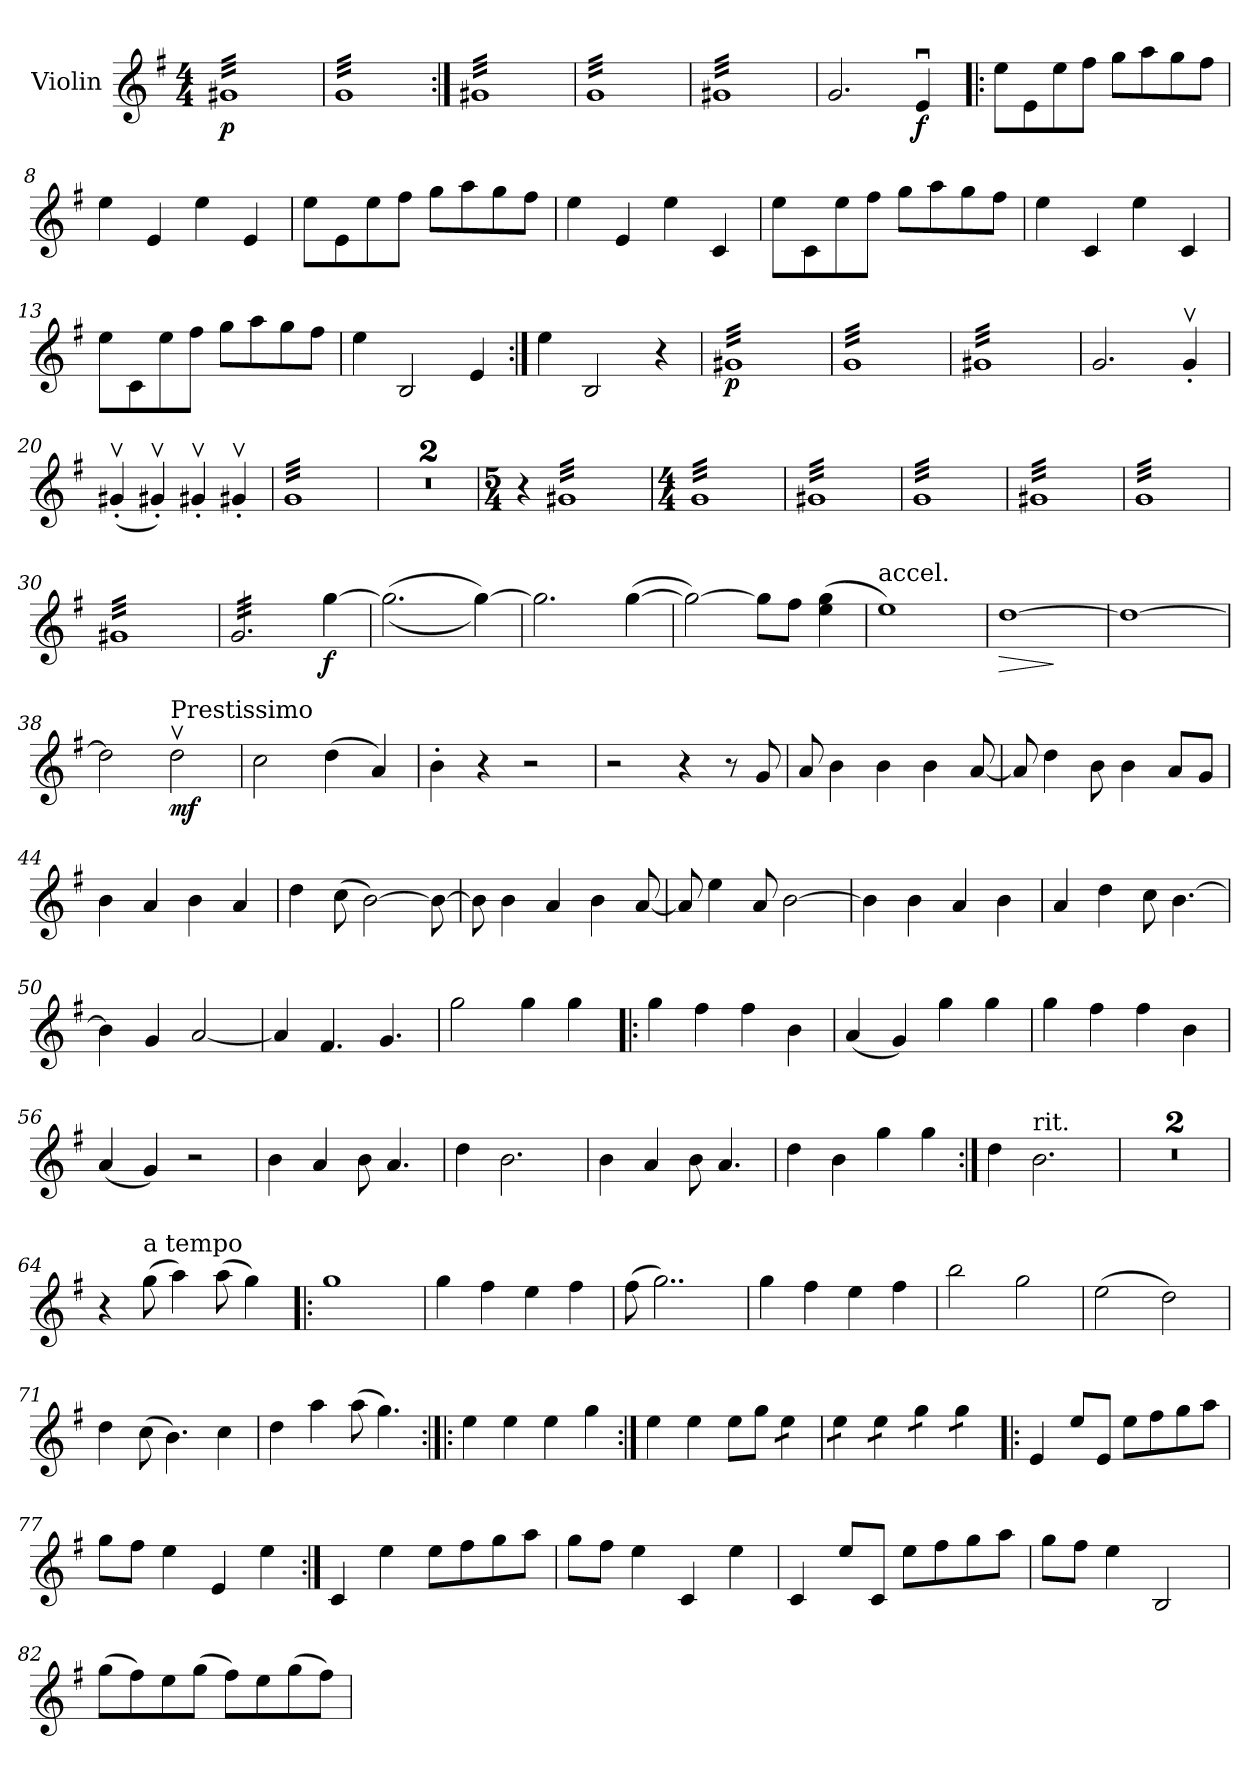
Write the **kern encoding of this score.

**kern	**dynam
*part1	*part1
*staff1	*staff1
*I"Violin	*
*I'Vln.	*
*clefG2	*
*k[f#]	*
*G:	*
*M4/4	*
=1	=1
!	!LO:DY:b
*tremolo	*
32g#XLLL	p
32g#X	.
32g#X	.
32g#X	.
32g#X	.
32g#X	.
32g#X	.
32g#X	.
32g#X	.
32g#X	.
32g#X	.
32g#X	.
32g#X	.
32g#X	.
32g#X	.
32g#X	.
32g#X	.
32g#X	.
32g#X	.
32g#X	.
32g#X	.
32g#X	.
32g#X	.
32g#X	.
32g#X	.
32g#X	.
32g#X	.
32g#X	.
32g#X	.
32g#X	.
32g#X	.
32g#XJJJ	.
=2	=2
32gLLL	.
32g	.
32g	.
32g	.
32g	.
32g	.
32g	.
32g	.
32g	.
32g	.
32g	.
32g	.
32g	.
32g	.
32g	.
32g	.
32g	.
32g	.
32g	.
32g	.
32g	.
32g	.
32g	.
32g	.
32g	.
32g	.
32g	.
32g	.
32g	.
32g	.
32g	.
32gJJJ	.
=3:|!	=3:|!
32g#XLLL	.
32g#X	.
32g#X	.
32g#X	.
32g#X	.
32g#X	.
32g#X	.
32g#X	.
32g#X	.
32g#X	.
32g#X	.
32g#X	.
32g#X	.
32g#X	.
32g#X	.
32g#X	.
32g#X	.
32g#X	.
32g#X	.
32g#X	.
32g#X	.
32g#X	.
32g#X	.
32g#X	.
32g#X	.
32g#X	.
32g#X	.
32g#X	.
32g#X	.
32g#X	.
32g#X	.
32g#XJJJ	.
=4	=4
32gLLL	.
32g	.
32g	.
32g	.
32g	.
32g	.
32g	.
32g	.
32g	.
32g	.
32g	.
32g	.
32g	.
32g	.
32g	.
32g	.
32g	.
32g	.
32g	.
32g	.
32g	.
32g	.
32g	.
32g	.
32g	.
32g	.
32g	.
32g	.
32g	.
32g	.
32g	.
32gJJJ	.
=5	=5
32g#XLLL	.
32g#X	.
32g#X	.
32g#X	.
32g#X	.
32g#X	.
32g#X	.
32g#X	.
32g#X	.
32g#X	.
32g#X	.
32g#X	.
32g#X	.
32g#X	.
32g#X	.
32g#X	.
32g#X	.
32g#X	.
32g#X	.
32g#X	.
32g#X	.
32g#X	.
32g#X	.
32g#X	.
32g#X	.
32g#X	.
32g#X	.
32g#X	.
32g#X	.
32g#X	.
32g#X	.
32g#XJJJ	.
*Xtremolo	*
=6	=6
2.g/	.
!	!LO:DY:b
4eu/	f
=7!|:	=7!|:
8ee\L	.
8e\	.
8ee\	.
8ff#\J	.
8gg\L	.
8aa\	.
8gg\	.
8ff#\J	.
=8	=8
4ee\	.
4e/	.
4ee\	.
4e/	.
=9	=9
8ee\L	.
8e\	.
8ee\	.
8ff#\J	.
8gg\L	.
8aa\	.
8gg\	.
8ff#\J	.
!!LO:LB:g=z
=10	=10
4ee\	.
4e/	.
4ee\	.
4c/	.
=11	=11
8ee\L	.
8c\	.
8ee\	.
8ff#\J	.
8gg\L	.
8aa\	.
8gg\	.
8ff#\J	.
=12	=12
4ee\	.
4c/	.
4ee\	.
4c/	.
=13	=13
8ee\L	.
8c\	.
8ee\	.
8ff#\J	.
8gg\L	.
8aa\	.
8gg\	.
8ff#\J	.
=14	=14
4ee\	.
2B/	.
4e/	.
=15:|!	=15:|!
4ee\	.
2B/	.
4r	.
=16	=16
!	!LO:DY:b
*tremolo	*
32g#XLLL	p
32g#X	.
32g#X	.
32g#X	.
32g#X	.
32g#X	.
32g#X	.
32g#X	.
32g#X	.
32g#X	.
32g#X	.
32g#X	.
32g#X	.
32g#X	.
32g#X	.
32g#X	.
32g#X	.
32g#X	.
32g#X	.
32g#X	.
32g#X	.
32g#X	.
32g#X	.
32g#X	.
32g#X	.
32g#X	.
32g#X	.
32g#X	.
32g#X	.
32g#X	.
32g#X	.
32g#XJJJ	.
=17	=17
32gLLL	.
32g	.
32g	.
32g	.
32g	.
32g	.
32g	.
32g	.
32g	.
32g	.
32g	.
32g	.
32g	.
32g	.
32g	.
32g	.
32g	.
32g	.
32g	.
32g	.
32g	.
32g	.
32g	.
32g	.
32g	.
32g	.
32g	.
32g	.
32g	.
32g	.
32g	.
32gJJJ	.
=18	=18
32g#XLLL	.
32g#X	.
32g#X	.
32g#X	.
32g#X	.
32g#X	.
32g#X	.
32g#X	.
32g#X	.
32g#X	.
32g#X	.
32g#X	.
32g#X	.
32g#X	.
32g#X	.
32g#X	.
32g#X	.
32g#X	.
32g#X	.
32g#X	.
32g#X	.
32g#X	.
32g#X	.
32g#X	.
32g#X	.
32g#X	.
32g#X	.
32g#X	.
32g#X	.
32g#X	.
32g#X	.
32g#XJJJ	.
*Xtremolo	*
!!LO:LB:g=z
=19	=19
2.g/	.
4gv'/	.
=20	=20
(4g#Xv'/	.
4g#Xv'/)	.
4g#Xv'/	.
4g#Xv'/	.
=21	=21
*tremolo	*
32gLLL	.
32g	.
32g	.
32g	.
32g	.
32g	.
32g	.
32g	.
32g	.
32g	.
32g	.
32g	.
32g	.
32g	.
32g	.
32g	.
32g	.
32g	.
32g	.
32g	.
32g	.
32g	.
32g	.
32g	.
32g	.
32g	.
32g	.
32g	.
32g	.
32g	.
32g	.
32gJJJ	.
=22	=22
1r	.
=23	=23
1r	.
=24	=24
*M5/4	*
4r	.
32g#XLLL	.
32g#X	.
32g#X	.
32g#X	.
32g#X	.
32g#X	.
32g#X	.
32g#X	.
32g#X	.
32g#X	.
32g#X	.
32g#X	.
32g#X	.
32g#X	.
32g#X	.
32g#X	.
32g#X	.
32g#X	.
32g#X	.
32g#X	.
32g#X	.
32g#X	.
32g#X	.
32g#X	.
32g#X	.
32g#X	.
32g#X	.
32g#X	.
32g#X	.
32g#X	.
32g#X	.
32g#XJJJ	.
=25	=25
*M4/4	*
32gLLL	.
32g	.
32g	.
32g	.
32g	.
32g	.
32g	.
32g	.
32g	.
32g	.
32g	.
32g	.
32g	.
32g	.
32g	.
32g	.
32g	.
32g	.
32g	.
32g	.
32g	.
32g	.
32g	.
32g	.
32g	.
32g	.
32g	.
32g	.
32g	.
32g	.
32g	.
32gJJJ	.
=26	=26
32g#XLLL	.
32g#X	.
32g#X	.
32g#X	.
32g#X	.
32g#X	.
32g#X	.
32g#X	.
32g#X	.
32g#X	.
32g#X	.
32g#X	.
32g#X	.
32g#X	.
32g#X	.
32g#X	.
32g#X	.
32g#X	.
32g#X	.
32g#X	.
32g#X	.
32g#X	.
32g#X	.
32g#X	.
32g#X	.
32g#X	.
32g#X	.
32g#X	.
32g#X	.
32g#X	.
32g#X	.
32g#XJJJ	.
=27	=27
32gLLL	.
32g	.
32g	.
32g	.
32g	.
32g	.
32g	.
32g	.
32g	.
32g	.
32g	.
32g	.
32g	.
32g	.
32g	.
32g	.
32g	.
32g	.
32g	.
32g	.
32g	.
32g	.
32g	.
32g	.
32g	.
32g	.
32g	.
32g	.
32g	.
32g	.
32g	.
32gJJJ	.
=28	=28
32g#XLLL	.
32g#X	.
32g#X	.
32g#X	.
32g#X	.
32g#X	.
32g#X	.
32g#X	.
32g#X	.
32g#X	.
32g#X	.
32g#X	.
32g#X	.
32g#X	.
32g#X	.
32g#X	.
32g#X	.
32g#X	.
32g#X	.
32g#X	.
32g#X	.
32g#X	.
32g#X	.
32g#X	.
32g#X	.
32g#X	.
32g#X	.
32g#X	.
32g#X	.
32g#X	.
32g#X	.
32g#XJJJ	.
=29	=29
32gLLL	.
32g	.
32g	.
32g	.
32g	.
32g	.
32g	.
32g	.
32g	.
32g	.
32g	.
32g	.
32g	.
32g	.
32g	.
32g	.
32g	.
32g	.
32g	.
32g	.
32g	.
32g	.
32g	.
32g	.
32g	.
32g	.
32g	.
32g	.
32g	.
32g	.
32g	.
32gJJJ	.
=30	=30
32g#XLLL	.
32g#X	.
32g#X	.
32g#X	.
32g#X	.
32g#X	.
32g#X	.
32g#X	.
32g#X	.
32g#X	.
32g#X	.
32g#X	.
32g#X	.
32g#X	.
32g#X	.
32g#X	.
32g#X	.
32g#X	.
32g#X	.
32g#X	.
32g#X	.
32g#X	.
32g#X	.
32g#X	.
32g#X	.
32g#X	.
32g#X	.
32g#X	.
32g#X	.
32g#X	.
32g#X	.
32g#XJJJ	.
=31	=31
32g/LLL	.
32g/	.
32g/	.
32g/	.
32g/	.
32g/	.
32g/	.
32g/	.
32g/	.
32g/	.
32g/	.
32g/	.
32g/	.
32g/	.
32g/	.
32g/	.
32g/	.
32g/	.
32g/	.
32g/	.
32g/	.
32g/	.
32g/	.
32g/JJJ	.
*Xtremolo	*
!	!LO:DY:b
[4gg\	f
!!LO:LB:g=z
=32	=32
((2.gg\]	.
[4gg\))	.
=33	=33
2.gg\]	.
([4gg\	.
=34	=34
2gg\_)	.
8gg\L]	.
8ff#\J	.
(4ee\ 4gg\	.
=35	=35
!LO:TX:a:t=accel.	!
1ee)	.
=36	=36
!	!LO:HP:b
[1dd	>
.	]
=37	=37
1dd_	.
=38	=38
2dd\]	.
!LO:TX:a:t=Prestissimo	!
!	!LO:DY:b
2ddv\	mf
=39	=39
2cc\	.
(4dd\	.
4a/)	.
=40	=40
4b'\	.
4r	.
2r	.
=41	=41
2r	.
4r	.
8r	.
8g/	.
=42	=42
8a/	.
4b\	.
4b\	.
4b\	.
[8a/	.
!!LO:LB:g=z
=43	=43
8a/]	.
4dd\	.
8b\	.
4b\	.
8a/L	.
8g/J	.
=44	=44
4b\	.
4a/	.
4b\	.
4a/	.
=45	=45
4dd\	.
(8cc\	.
[2b\)	.
8b\_	.
=46	=46
8b\]	.
4b\	.
4a/	.
4b\	.
[8a/	.
=47	=47
8a/]	.
4ee\	.
8a/	.
[2b\	.
=48	=48
4b\]	.
4b\	.
4a/	.
4b\	.
=49	=49
4a/	.
4dd\	.
8cc\	.
[4.b\	.
=50	=50
4b\]	.
4g/	.
[2a/	.
!!LO:LB:g=z
=51	=51
4a/]	.
4.f#/	.
4.g/	.
=52	=52
2gg\	.
4gg\	.
4gg\	.
=53!|:	=53!|:
4gg\	.
4ff#\	.
4ff#\	.
4b\	.
=54	=54
(4a/	.
4g/)	.
4gg\	.
4gg\	.
=55	=55
4gg\	.
4ff#\	.
4ff#\	.
4b\	.
=56	=56
(4a/	.
4g/)	.
2r	.
=57	=57
4b\	.
4a/	.
8b\	.
4.a/	.
=58	=58
4dd\	.
2.b\	.
=59	=59
4b\	.
4a/	.
8b\	.
4.a/	.
!!LO:LB:g=z
=60	=60
4dd\	.
4b\	.
4gg\	.
4gg\	.
=61:|!	=61:|!
4dd\	.
!LO:TX:a:t=rit.	!
2.b\	.
=62	=62
1r	.
=63	=63
1r	.
=64	=64
4r	.
!LO:TX:a:t=a tempo	!
(8gg\	.
4aa\)	.
(8aa\	.
4gg\)	.
=65!|:	=65!|:
1gg	.
=66	=66
4gg\	.
4ff#\	.
4ee\	.
4ff#\	.
=67	=67
(8ff#\	.
2..gg\)	.
=68	=68
4gg\	.
4ff#\	.
4ee\	.
4ff#\	.
=69	=69
2bb\	.
2gg\	.
=70	=70
(2ee\	.
2dd\)	.
!!LO:LB:g=z
=71	=71
4dd\	.
(8cc\	.
4.b\)	.
4cc\	.
=72	=72
4dd\	.
4aa\	.
(8aa\	.
4.gg\)	.
=73:|!|:	=73:|!|:
4ee\	.
4ee\	.
4ee\	.
4gg\	.
=74:|!	=74:|!
4ee\	.
4ee\	.
8ee\L	.
8gg\J	.
*tremolo	*
8ee\L	.
8ee\J	.
=75	=75
8ee\L	.
8ee\J	.
8ee\L	.
8ee\J	.
8gg\L	.
8gg\J	.
8gg\L	.
8gg\J	.
*Xtremolo	*
=76!|:	=76!|:
4e/	.
8ee/L	.
8e/J	.
8ee\L	.
8ff#\	.
8gg\	.
8aa\J	.
=77	=77
8gg\L	.
8ff#\J	.
4ee\	.
4e/	.
4ee\	.
!!LO:LB:g=z
=78:|!	=78:|!
4c/	.
4ee\	.
8ee\L	.
8ff#\	.
8gg\	.
8aa\J	.
=79	=79
8gg\L	.
8ff#\J	.
4ee\	.
4c/	.
4ee\	.
=80	=80
4c/	.
8ee/L	.
8c/J	.
8ee\L	.
8ff#\	.
8gg\	.
8aa\J	.
=81	=81
8gg\L	.
8ff#\J	.
4ee\	.
2B/	.
=82	=82
(8gg\L	.
8ff#\)	.
8ee\	.
(8gg\J	.
8ff#\L)	.
8ee\	.
(8gg\	.
8ff#\J)	.
=	=
*-	*-
